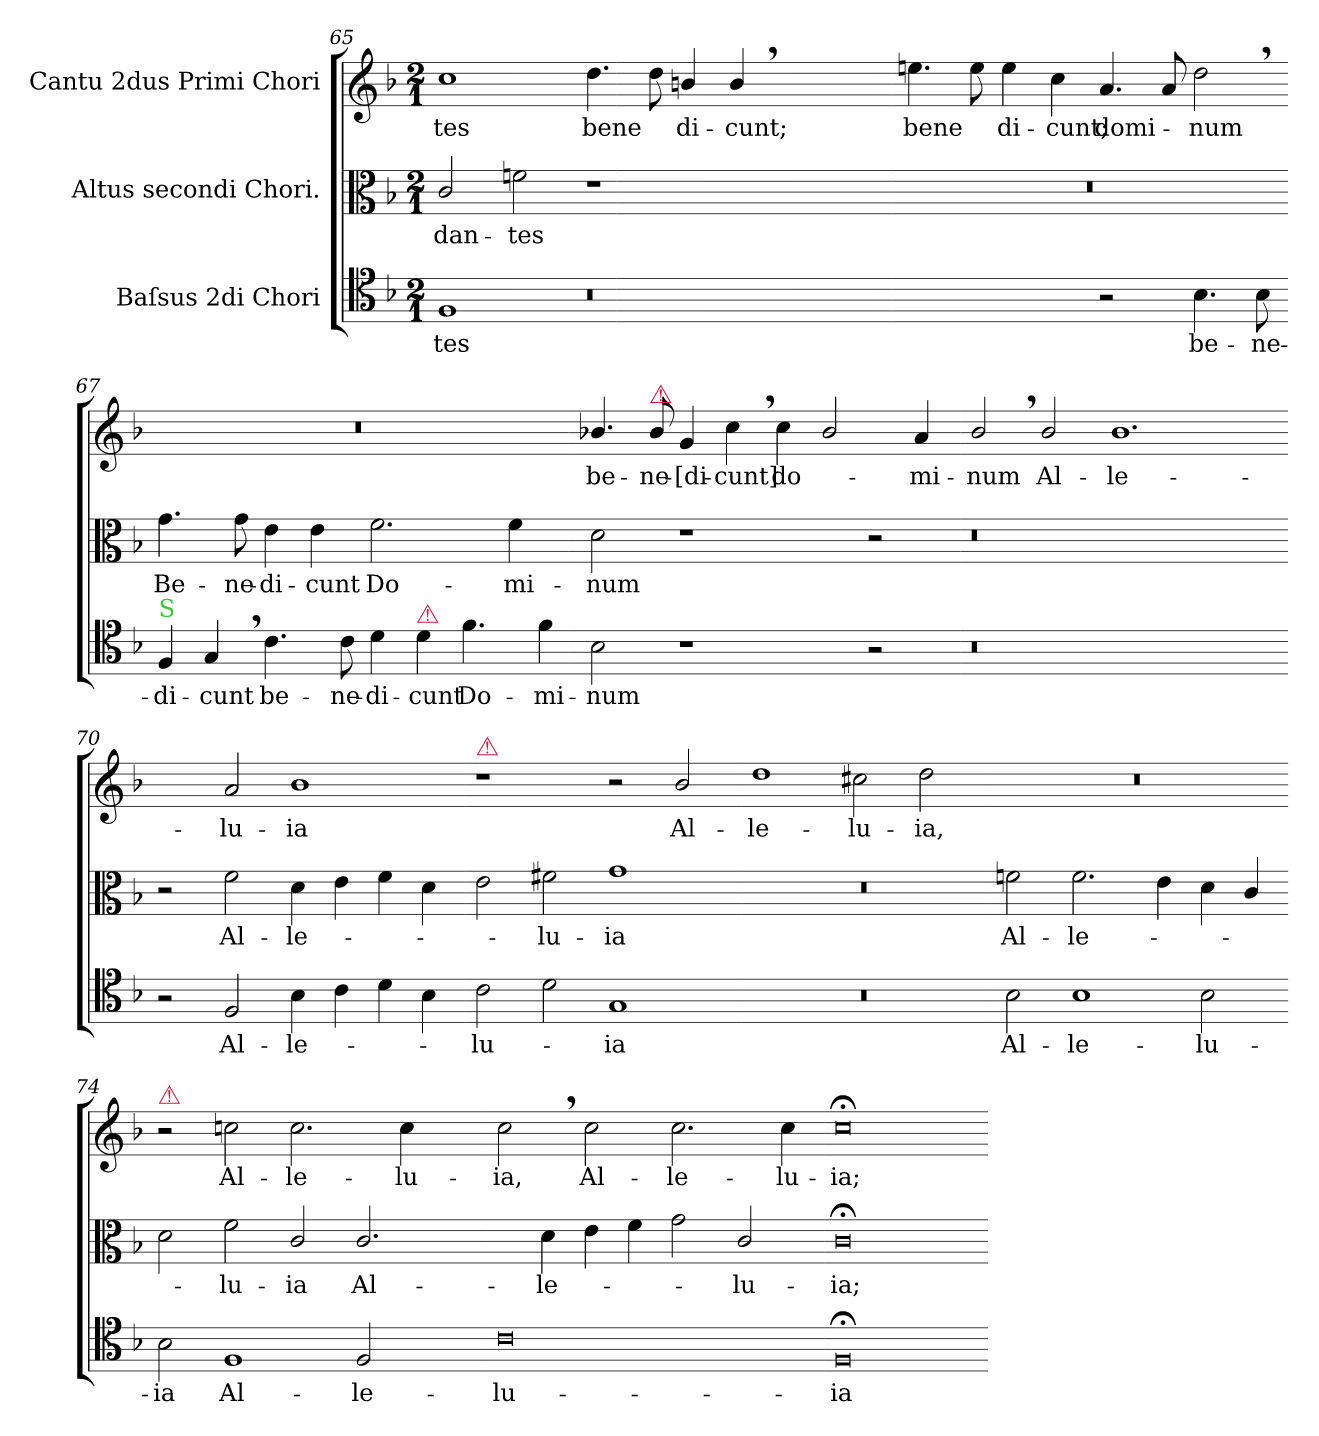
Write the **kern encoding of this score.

**kern	**text	**kern	**text	**kern	**text
*part3	*part3	*part2	*part2	*part1	*part1
*staff3	*staff3	*staff2	*staff2	*staff1	*staff1
*I"Baſsus 2di Chori	*	*I"Altus secondi Chori.	*	*I"Cantu 2dus Primi Chori	*
*clefC4	*	*clefC3	*	*clefG2	*
*k[b-]	*	*k[b-]	*	*k[b-]	*
*F:	*	*F:	*	*F:	*
*M2/1	*	*M2/1	*	*M2/1	*
=65	=65	=65	=65	=65	=65
1F	-tes	2c/	-dan-	1cc	tes
.	.	2fn\	-tes	.	.
0r	.	1r	.	4.dd\	bene
.	.	.	.	8dd\	.
.	.	.	.	4bn/	di-
.	.	.	.	4b,>/	-cunt;
.	.	1ryy	.	1ryy	.
=66-	=66-	=66-	=66-	=66-	=66-
1ryy	.	0r	.	4.een\	bene
.	.	.	.	8ee\	.
.	.	.	.	4ee\	di-
.	.	.	.	4cc\	-cunt;
2r	.	.	.	4.a/	domi-
.	.	.	.	8a/	.
4.B-\	be-	.	.	2dd,>\	-num
8B-\	-ne-	.	.	.	.
=67-	=67-	=67-	=67-	=67-	=67-
!LO:TX:a:color=limegreen:t=S	!	!	!	!	!
4F/	-di-	4.g\	Be-	0r	.
4G,>/	-cunt	.	.	.	.
.	.	8g\	-ne-	.	.
4.c\	be-	4e\	-di-	.	.
.	.	4e\	-cunt	.	.
8c\	-ne-	.	.	.	.
4d\	-di-	2.f\	Do-	.	.
!LO:TX:a:color=crimson:t=⚠	!	!	!	!	!
4d\	-cunt	.	.	.	.
4.f\	Do-	.	.	.	.
.	.	4f\	-mi-	.	.
!LO:N:vis=4	!	!	!	!	!
8f\	-mi-	.	.	.	.
=68-	=68-	=68-	=68-	=68-	=68-
2B-\	-num	2d\	-num	4.b-X/	be-
!	!	!	!	!LO:TX:a:color=crimson:t=⚠	!
.	.	.	.	8b-/	-ne-
1r	.	1r	.	4g/	-[di-
.	.	.	.	4cc,>\	-cunt]
.	.	.	.	4cc\	do-
.	.	.	.	2b-/	.
2r	.	2r	.	.	.
.	.	.	.	4a/	-mi-
=69-	=69-	=69-	=69-	=69-	=69-
0r	.	0r	.	2b-,>/	-num
.	.	.	.	2b-/	Al-
.	.	.	.	1.b-	-le-
2ryy	.	2ryy	.	.	.
=70-	=70-	=70-	=70-	=70-	=70-
2r	.	2r	.	2ryy	.
2F/	Al-	2f\	Al-	2a/	-lu-
4B-\	-le-	4d\	-le-	1b-	-ia
4c\	.	4e\	.	.	.
4d\	.	4f\	.	.	.
4B-\	.	4d\	.	.	.
=71-	=71-	=71-	=71-	=71-	=71-
!	!	!	!	!LO:TX:a:color=crimson:t=⚠	!
2c\	-lu-	2e\	.	1r	.
2d\	.	2f#X\	-lu-	.	.
1G	-ia	1g	-ia	2r	.
.	.	.	.	2b-/	Al-
=72-	=72-	=72-	=72-	=72-	=72-
0r	.	0r	.	1dd	-le-
.	.	.	.	2cc#X\	-lu-
.	.	.	.	2dd\	-ia,
=73-	=73-	=73-	=73-	=73-	=73-
2B-\	Al-	2fn\	Al-	0r	.
1B-	-le-	2.f\	-le-	.	.
.	.	4e\	.	.	.
2B-\	-lu-	4d\	.	.	.
.	.	4c/	.	.	.
=74-	=74-	=74-	=74-	=74-	=74-
!	!	!	!	!LO:TX:a:color=crimson:t=⚠	!
2B-\	-ia	2d\	.	2r	.
1F	Al-	2f\	-lu-	2ccn\	Al-
.	.	2c/	-ia	2.cc\	-le-
2F/	-le-	2.c/	Al-	.	.
.	.	.	.	4cc\	lu-
4ryy	.	.	.	4ryy	.
=75-	=75-	=75-	=75-	=75-	=75-
0c	-lu-	4ryy	.	2cc,>\	-ia,
.	.	4d\	-le-	.	.
.	.	4e\	.	2cc\	Al-
.	.	4f\	.	.	.
.	.	2g\	.	2.cc\	-le-
.	.	2c/	-lu-	.	.
.	.	.	.	4cc\	-lu-
=76-	=76-	=76-	=76-	=76-	=76-
0F;<;	-ia	0c;<;	-ia;	0cc;<;	-ia;
=-	=-	=-	=-	=-	=-
*-	*-	*-	*-	*-	*-
